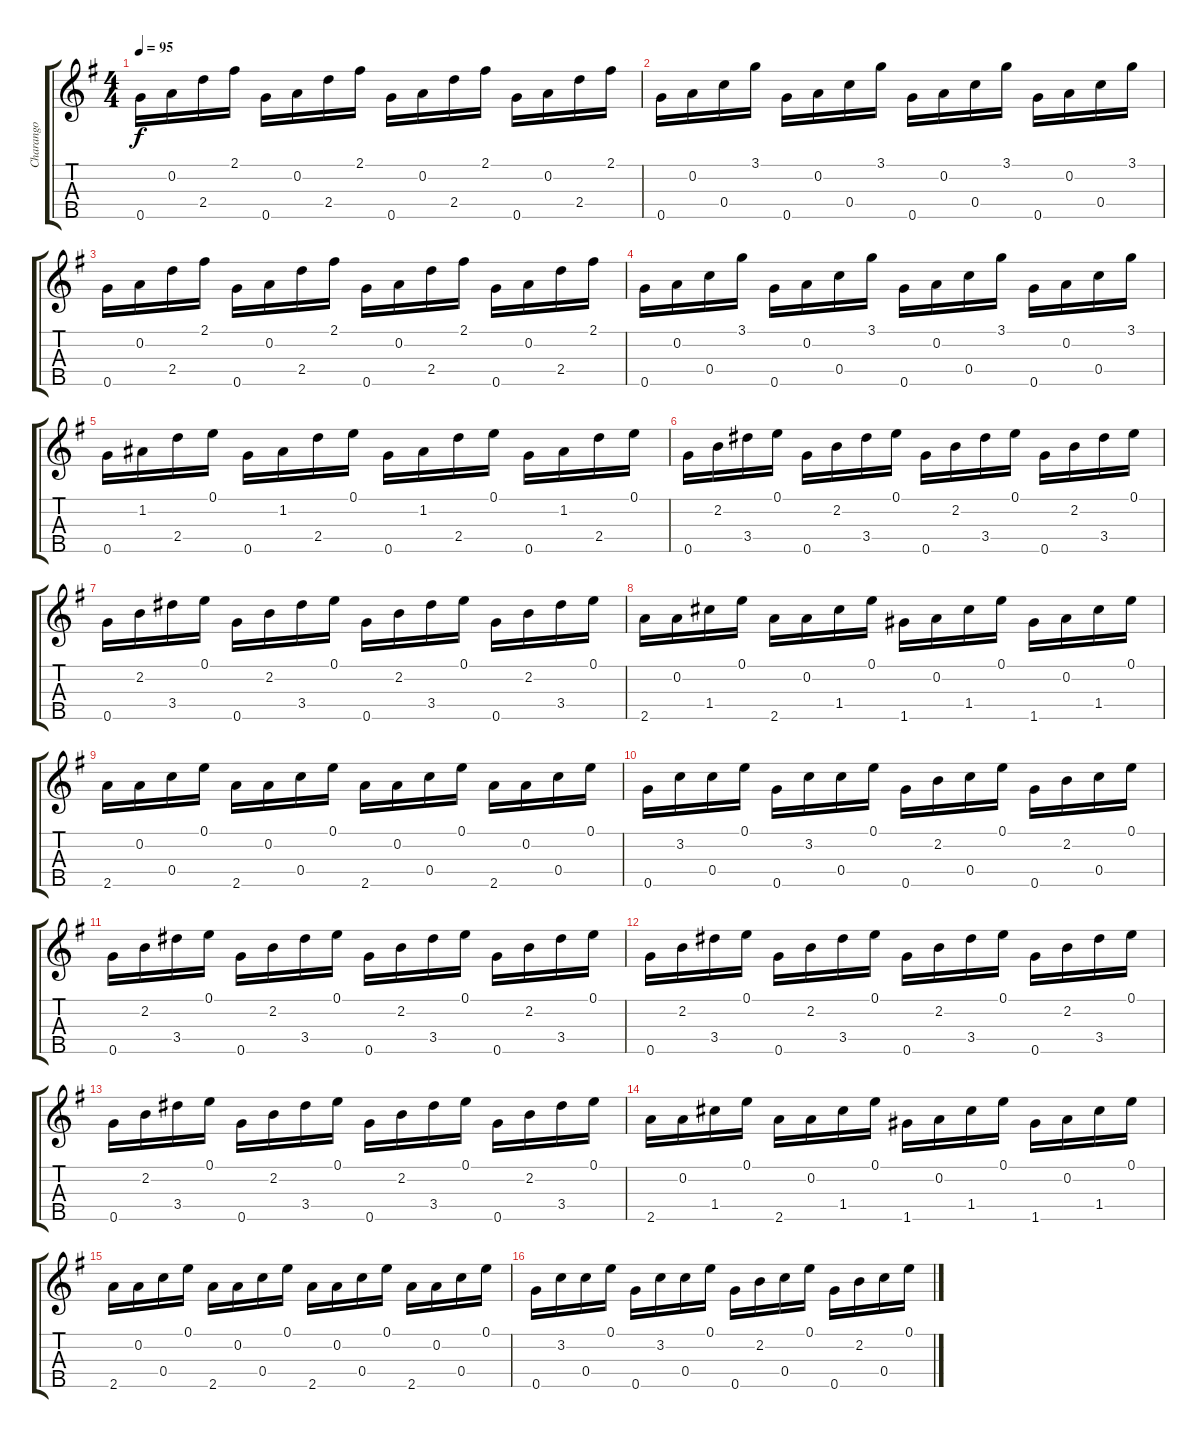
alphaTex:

\track ("Charango" "Charango") {instrument banjo}
\staff {score tabs}
\tuning (E4 A3 E3 C4 G3) {hide}
\displaytranspose 12
\ts (4 4)
\tempo 95
\clef g2
\ks g
0.5.16{dy f instrument banjo} 0.2.16 2.4.16 2.1.16 0.5.16 0.2.16 2.4.16 2.1.16 0.5.16 0.2.16 2.4.16 2.1.16 0.5.16 0.2.16 2.4.16 2.1.16 |
0.5.16 0.2.16 0.4.16 3.1.16 0.5.16 0.2.16 0.4.16 3.1.16 0.5.16 0.2.16 0.4.16 3.1.16 0.5.16 0.2.16 0.4.16 3.1.16 |
0.5.16 0.2.16 2.4.16 2.1.16 0.5.16 0.2.16 2.4.16 2.1.16 0.5.16 0.2.16 2.4.16 2.1.16 0.5.16 0.2.16 2.4.16 2.1.16 |
0.5.16 0.2.16 0.4.16 3.1.16 0.5.16 0.2.16 0.4.16 3.1.16 0.5.16 0.2.16 0.4.16 3.1.16 0.5.16 0.2.16 0.4.16 3.1.16 |
0.5.16 1.2.16 2.4.16 0.1.16 0.5.16 1.2.16 2.4.16 0.1.16 0.5.16 1.2.16 2.4.16 0.1.16 0.5.16 1.2.16 2.4.16 0.1.16 |
0.5.16 2.2.16 3.4.16 0.1.16 0.5.16 2.2.16 3.4.16 0.1.16 0.5.16 2.2.16 3.4.16 0.1.16 0.5.16 2.2.16 3.4.16 0.1.16 |
0.5.16 2.2.16 3.4.16 0.1.16 0.5.16 2.2.16 3.4.16 0.1.16 0.5.16 2.2.16 3.4.16 0.1.16 0.5.16 2.2.16 3.4.16 0.1.16 |
2.5.16 0.2.16 1.4.16 0.1.16 2.5.16 0.2.16 1.4.16 0.1.16 1.5.16 0.2.16 1.4.16 0.1.16 1.5.16 0.2.16 1.4.16 0.1.16 |
2.5.16 0.2.16 0.4.16 0.1.16 2.5.16 0.2.16 0.4.16 0.1.16 2.5.16 0.2.16 0.4.16 0.1.16 2.5.16 0.2.16 0.4.16 0.1.16 |
0.5.16 3.2.16 0.4.16 0.1.16 0.5.16 3.2.16 0.4.16 0.1.16 0.5.16 2.2.16 0.4.16 0.1.16 0.5.16 2.2.16 0.4.16 0.1.16 |
0.5.16 2.2.16 3.4.16 0.1.16 0.5.16 2.2.16 3.4.16 0.1.16 0.5.16 2.2.16 3.4.16 0.1.16 0.5.16 2.2.16 3.4.16 0.1.16 |
0.5.16 2.2.16 3.4.16 0.1.16 0.5.16 2.2.16 3.4.16 0.1.16 0.5.16 2.2.16 3.4.16 0.1.16 0.5.16 2.2.16 3.4.16 0.1.16 |
0.5.16 2.2.16 3.4.16 0.1.16 0.5.16 2.2.16 3.4.16 0.1.16 0.5.16 2.2.16 3.4.16 0.1.16 0.5.16 2.2.16 3.4.16 0.1.16 |
2.5.16 0.2.16 1.4.16 0.1.16 2.5.16 0.2.16 1.4.16 0.1.16 1.5.16 0.2.16 1.4.16 0.1.16 1.5.16 0.2.16 1.4.16 0.1.16 |
2.5.16 0.2.16 0.4.16 0.1.16 2.5.16 0.2.16 0.4.16 0.1.16 2.5.16 0.2.16 0.4.16 0.1.16 2.5.16 0.2.16 0.4.16 0.1.16 |
0.5.16 3.2.16 0.4.16 0.1.16 0.5.16 3.2.16 0.4.16 0.1.16 0.5.16 2.2.16 0.4.16 0.1.16 0.5.16 2.2.16 0.4.16 0.1.16
